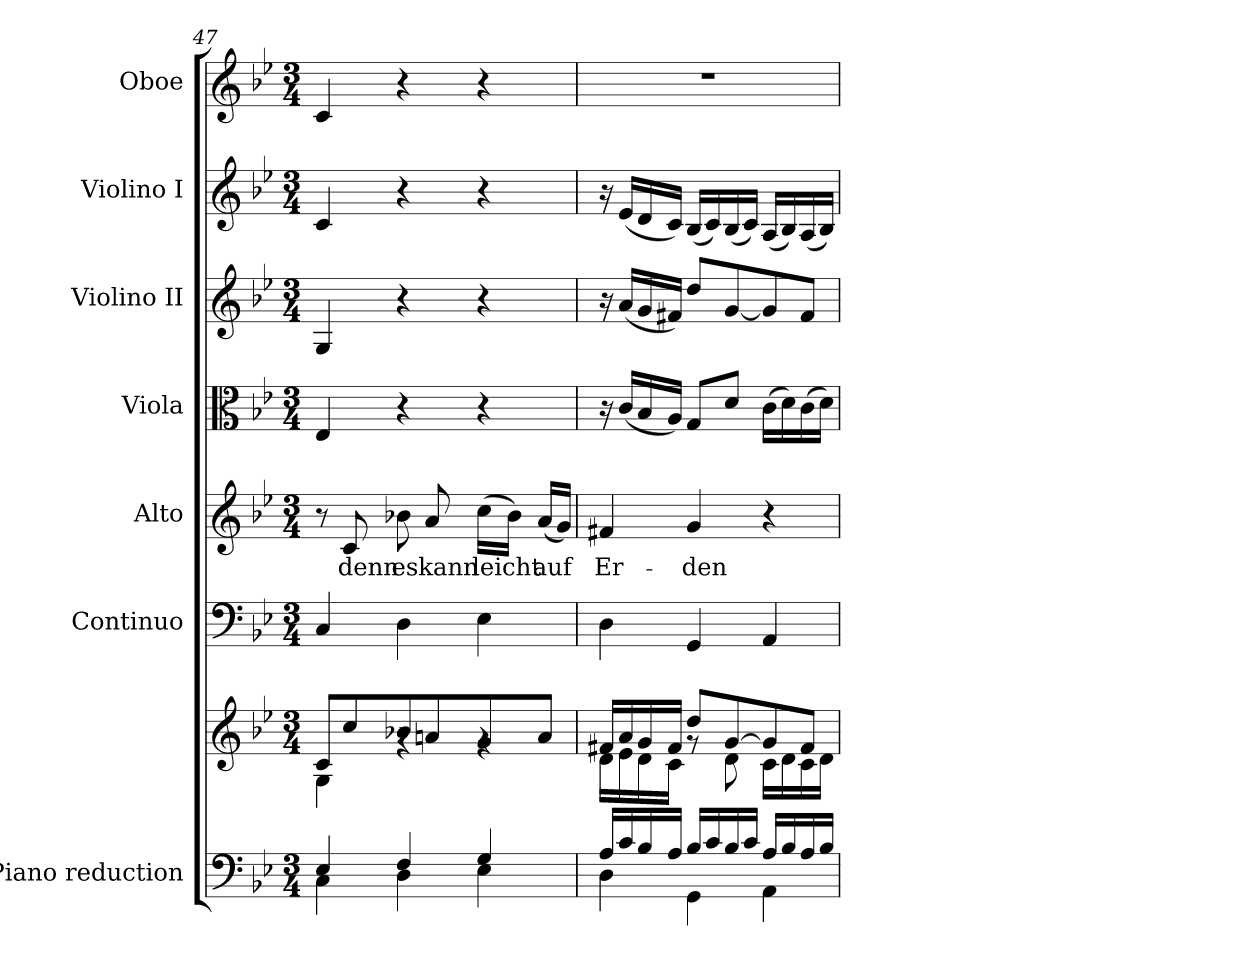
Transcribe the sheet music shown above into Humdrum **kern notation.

**kern	**kern	**kern	**kern	**text	**kern	**kern	**kern	**kern
*part7	*part7	*part6	*part5	*part5	*part4	*part3	*part2	*part1
*staff8	*staff7	*staff6	*staff5	*staff5	*staff4	*staff3	*staff2	*staff1
*I"Piano reduction	*	*I"Continuo	*I"Alto	*	*I"Viola	*I"Violino II	*I"Violino I	*I"Oboe
*I'Pno	*	*	*	*	*	*	*	*I'Ob
*clefF4	*clefG2	*clefF4	*clefG2	*	*clefC3	*clefG2	*clefG2	*clefG2
*k[b-e-]	*k[b-e-]	*k[b-e-]	*k[b-e-]	*	*k[b-e-]	*k[b-e-]	*k[b-e-]	*k[b-e-]
*M3/4	*M3/4	*M3/4	*M3/4	*	*M3/4	*M3/4	*M3/4	*M3/4
=47	=47	=47	=47	=47	=47	=47	=47	=47
*^	*^	*	*	*	*	*	*	*
4E-/	4C\	8c/L	4G\	4C/	8r	.	4E-/	4G/	4c/	4c/
!	!	!	!	!	!	!LO:LY:b	!	!	!	!
.	.	8cc/	.	.	8c/	denn	.	.	.	.
!	!	!	!	!	!	!LO:LY:b	!	!	!	!
4F/	4D\	8b-X/	4rg	4D\	8b-X\	es	4r	4r	4r	4r
!	!	!	!	!	!	!LO:LY:b	!	!	!	!
.	.	8an/	.	.	8a/	kann	.	.	.	.
!	!	!	!	!	!	!LO:LY:b	!	!	!	!
4G/	4E-\	8g/	4rg	4E-\	(>16cc\LL	leicht	4r	4r	4r	4r
.	.	.	.	.	16b-\JJ)	.	.	.	.	.
!	!	!	!	!	!	!LO:LY:b	!	!	!	!
.	.	8a/J	.	.	(<16a/LL	auf	.	.	.	.
.	.	.	.	.	16g/JJ)	.	.	.	.	.
=48	=48	=48	=48	=48	=48	=48	=48	=48	=48	=48
!	!	!	!	!	!	!LO:LY:b	!	!	!	!
16A/LL	4D\	16f#X/LL	16d\LL	4D\	4f#X/	Er-	16r	16r	16r	2.r
16c/	.	16a/	16e-\	.	.	.	(<16c/LL	(<16a/LL	(<16e-/LL	.
16B-/	.	16g/	16d\	.	.	.	16B-/	16g/	16d/	.
16A/JJ	.	16f#/JJ	16c\JJ	.	.	.	16A/JJ)	16f#X/JJ)	16c/JJ)	.
!	!	!	!	!	!	!LO:LY:b	!	!	!	!
16B-/LL	4GG\	8dd/L	8rg	4GG/	4g/	-den	8G/L	8dd/L	(<16B-/LL	.
16c/	.	.	.	.	.	.	.	.	16c/)	.
16B-/	.	[8g/	8d\	.	.	.	8d/J	[8g/	(<16B-/	.
16c/JJ	.	.	.	.	.	.	.	.	16c/JJ)	.
16A/LL	4AA\	8g/]	16c\LL	4AA/	4r	.	(>16c\LL	8g/]	(<16A/LL	.
16B-/	.	.	16d\	.	.	.	16d\)	.	16B-/)	.
16A/	.	8f#/J	16c\	.	.	.	(>16c\	8f#/J	(<16A/	.
16B-/JJ	.	.	16d\JJ	.	.	.	16d\JJ)	.	16B-/JJ)	.
*v	*v	*	*	*	*	*	*	*	*	*
*	*v	*v	*	*	*	*	*	*	*
=	=	=	=	=	=	=	=	=
*-	*-	*-	*-	*-	*-	*-	*-	*-
